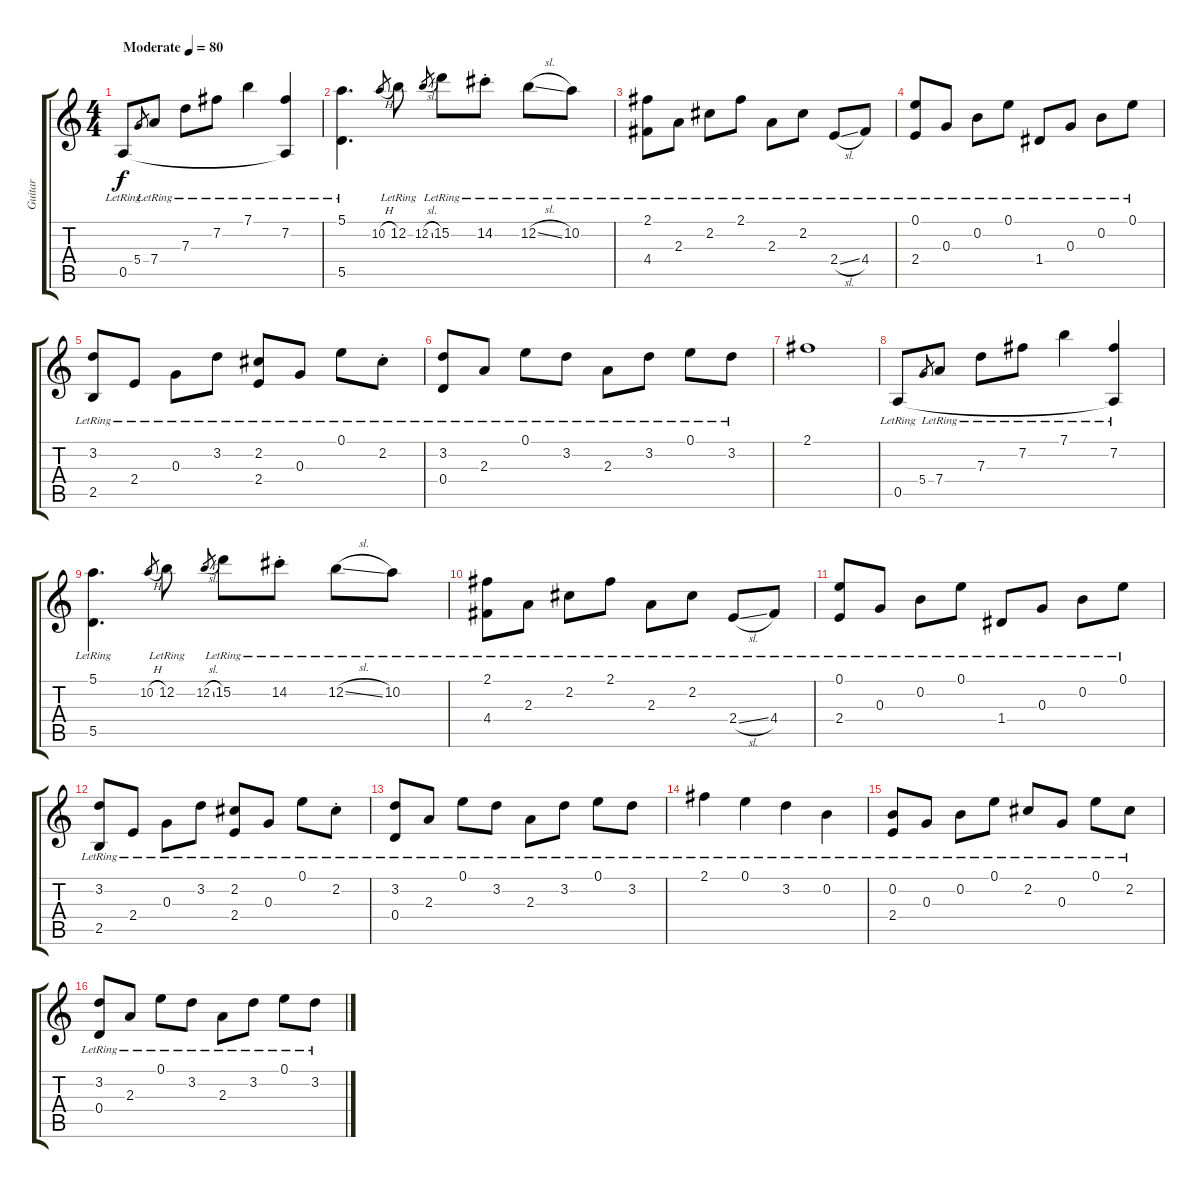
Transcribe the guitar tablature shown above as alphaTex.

\track ("Guitar" "Guitar") {instrument acousticguitarsteel}
\staff {score tabs}
\tuning (E4 B3 G3 D3 A2 E2) {hide}
\ts (4 4)
\tempo (80 "Moderate")
\clef g2
\ks c
0.5{lr}.8{dy f instrument acousticguitarsteel} 5.4.8{gr} 7.4{lr}.8 7.3{lr}.8 7.2{lr}.8 7.1{lr}.4 (7.2{lr} 0.5{t}).4 |
(5.1{lr} 5.5{lr}).4{d} 10.2{h}.8{gr} 12.2{lr}.8 12.2{sl}.8{gr} 15.2{lr}.8 14.2{st lr}.8 12.2{sl lr}.8 10.2{lr}.8 |
(2.1{lr} 4.4{lr}).8 2.3{lr}.8{txt ""} 2.2{lr}.8 2.1{lr}.8 2.3{lr}.8 2.2{lr}.8 2.4{sl lr}.8 4.4{lr}.8 |
(0.1{lr} 2.4{lr}).8 0.3{lr}.8 0.2{lr}.8 0.1{lr}.8 1.4{lr}.8 0.3{lr}.8 0.2{lr}.8 0.1{lr}.8 |
(3.2{lr} 2.5{lr}).8 2.4{lr}.8 0.3{lr}.8 3.2{lr}.8 (2.2{lr} 2.4{lr}).8 0.3{lr}.8 0.1{lr}.8 2.2{st lr}.8 |
(3.2{lr} 0.4{lr}).8 2.3{lr}.8 0.1{lr}.8 3.2{lr}.8 2.3{lr}.8 3.2{lr}.8 0.1{lr}.8 3.2{lr}.8 |
2.1.1 |
0.5{lr}.8 5.4.8{gr} 7.4{lr}.8 7.3{lr}.8 7.2{lr}.8 7.1{lr}.4 (7.2{lr} 0.5{t}).4 |
(5.1{lr} 5.5{lr}).4{d} 10.2{h}.8{gr} 12.2{lr}.8 12.2{sl}.8{gr} 15.2{lr}.8 14.2{st lr}.8 12.2{sl lr}.8 10.2{lr}.8 |
(2.1{lr} 4.4{lr}).8 2.3{lr}.8 2.2{lr}.8 2.1{lr}.8 2.3{lr}.8 2.2{lr}.8 2.4{sl lr}.8 4.4{lr}.8 |
(0.1{lr} 2.4{lr}).8 0.3{lr}.8 0.2{lr}.8 0.1{lr}.8 1.4{lr}.8 0.3{lr}.8 0.2{lr}.8 0.1{lr}.8 |
(3.2{lr} 2.5{lr}).8 2.4{lr}.8 0.3{lr}.8 3.2{lr}.8 (2.2{lr} 2.4{lr}).8 0.3{lr}.8 0.1{lr}.8 2.2{st lr}.8 |
(3.2{lr} 0.4{lr}).8 2.3{lr}.8 0.1{lr}.8 3.2{lr}.8 2.3{lr}.8 3.2{lr}.8 0.1{lr}.8 3.2{lr}.8 |
2.1{lr}.4 0.1{lr}.4 3.2{lr}.4 0.2{lr}.4 |
(0.2 2.4{lr}).8 0.3{lr}.8 0.2{lr}.8 0.1{lr}.8 2.2{lr}.8 0.3{lr}.8 0.1{lr}.8 2.2{lr}.8 |
(3.2{lr} 0.4{lr}).8 2.3{lr}.8 0.1{lr}.8 3.2{lr}.8 2.3{lr}.8 3.2{lr}.8 0.1{lr}.8 3.2{lr}.8
